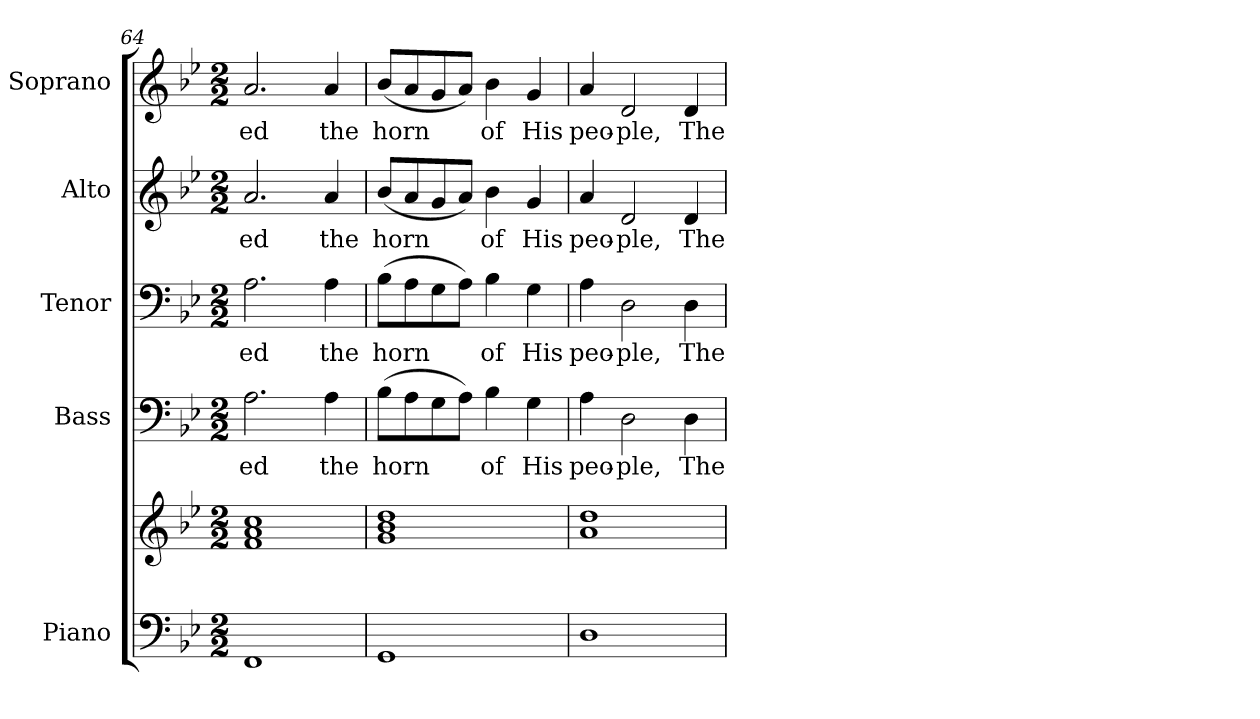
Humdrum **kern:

**kern	**kern	**kern	**text	**kern	**text	**kern	**text	**kern	**text
*part5	*part5	*part4	*part4	*part3	*part3	*part2	*part2	*part1	*part1
*staff6	*staff5	*staff4	*staff4	*staff3	*staff3	*staff2	*staff2	*staff1	*staff1
*I"Piano	*	*I"Bass	*	*I"Tenor	*	*I"Alto	*	*I"Soprano	*
*I'Pno.	*	*I'B.	*	*I'T.	*	*I'A.	*	*I'S.	*
!!LO:PB:g=z
*clefF4	*clefG2	*clefF4	*	*clefF4	*	*clefG2	*	*clefG2	*
*k[b-e-]	*k[b-e-]	*k[b-e-]	*	*k[b-e-]	*	*k[b-e-]	*	*k[b-e-]	*
*B-:	*B-:	*B-:	*	*B-:	*	*B-:	*	*B-:	*
*M2/2	*M2/2	*M2/2	*	*M2/2	*	*M2/2	*	*M2/2	*
=64	=64	=64	=64	=64	=64	=64	=64	=64	=64
!	!	!	!LO:LY:b:color=#000000	!	!	!	!	!	!
!	!	!	!	!	!LO:LY:b:color=#000000	!	!	!	!
!	!	!	!	!	!	!	!LO:LY:b:color=#000000	!	!
!	!	!	!	!	!	!	!	!	!LO:LY:b:color=#000000
1FFi	1fi 1ai 1cci	2.Ai\	-ed	2.Ai\	-ed	2.ai/	-ed	2.ai/	-ed
!	!	!	!LO:LY:b:color=#000000	!	!	!	!	!	!
!	!	!	!	!	!LO:LY:b:color=#000000	!	!	!	!
!	!	!	!	!	!	!	!LO:LY:b:color=#000000	!	!
!	!	!	!	!	!	!	!	!	!LO:LY:b:color=#000000
.	.	4Ai\	the	4Ai\	the	4ai/	the	4ai/	the
=65	=65	=65	=65	=65	=65	=65	=65	=65	=65
!	!	!	!LO:LY:b:color=#000000	!	!	!	!	!	!
!	!	!	!	!	!LO:LY:b:color=#000000	!	!	!	!
!	!	!	!	!	!	!	!LO:LY:b:color=#000000	!	!
!	!	!	!	!	!	!	!	!	!LO:LY:b:color=#000000
1GGi	1gi 1b-i 1ddi	(8B-i\L	horn	(8B-i\L	horn	(8b-i/L	horn	(8b-i/L	horn
.	.	8Ai\	.	8Ai\	.	8ai/	.	8ai/	.
.	.	8Gi\	.	8Gi\	.	8gi/	.	8gi/	.
.	.	8Ai\J)	.	8Ai\J)	.	8ai/J)	.	8ai/J)	.
!	!	!	!LO:LY:b:color=#000000	!	!	!	!	!	!
!	!	!	!	!	!LO:LY:b:color=#000000	!	!	!	!
!	!	!	!	!	!	!	!LO:LY:b:color=#000000	!	!
!	!	!	!	!	!	!	!	!	!LO:LY:b:color=#000000
.	.	4B-i\	of	4B-i\	of	4b-i\	of	4b-i\	of
!	!	!	!LO:LY:b:color=#000000	!	!	!	!	!	!
!	!	!	!	!	!LO:LY:b:color=#000000	!	!	!	!
!	!	!	!	!	!	!	!LO:LY:b:color=#000000	!	!
!	!	!	!	!	!	!	!	!	!LO:LY:b:color=#000000
.	.	4Gi\	His	4Gi\	His	4gi/	His	4gi/	His
=66	=66	=66	=66	=66	=66	=66	=66	=66	=66
!	!	!	!LO:LY:b:color=#000000	!	!	!	!	!	!
!	!	!	!	!	!LO:LY:b:color=#000000	!	!	!	!
!	!	!	!	!	!	!	!LO:LY:b:color=#000000	!	!
!	!	!	!	!	!	!	!	!	!LO:LY:b:color=#000000
1Di	1ai 1ddi	4Ai\	peo-	4Ai\	peo-	4ai/	peo-	4ai/	peo-
!	!	!	!LO:LY:b:color=#000000	!	!	!	!	!	!
!	!	!	!	!	!LO:LY:b:color=#000000	!	!	!	!
!	!	!	!	!	!	!	!LO:LY:b:color=#000000	!	!
!	!	!	!	!	!	!	!	!	!LO:LY:b:color=#000000
.	.	2Di\	-ple,	2Di\	-ple,	2di/	-ple,	2di/	-ple,
!	!	!	!LO:LY:b:color=#000000	!	!	!	!	!	!
!	!	!	!	!	!LO:LY:b:color=#000000	!	!	!	!
!	!	!	!	!	!	!	!LO:LY:b:color=#000000	!	!
!	!	!	!	!	!	!	!	!	!LO:LY:b:color=#000000
.	.	4Di\	The	4Di\	The	4di/	The	4di/	The
=	=	=	=	=	=	=	=	=	=
*-	*-	*-	*-	*-	*-	*-	*-	*-	*-
